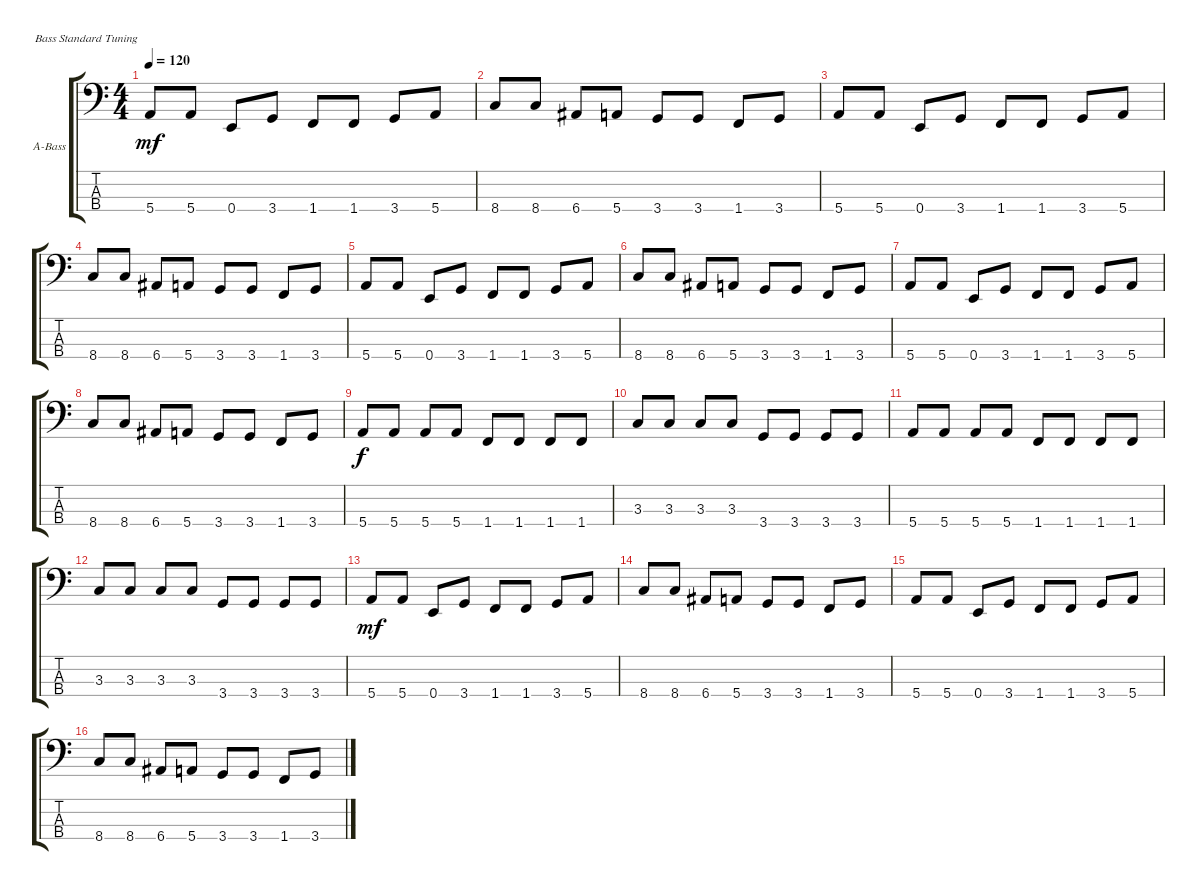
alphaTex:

\defaultSystemsLayout 4
\bracketExtendMode groupsimilarinstruments
\firstSystemTrackNameOrientation horizontal
\otherSystemsTrackNameOrientation horizontal
\track ("Acoustic Bass" "A-Bass") {instrument acousticbass}
\staff {score tabs}
\tuning (G2 D2 A1 E1)
\ts (4 4)
\tempo 120
\clef f4
\ks c
5.4.8{dy mf} 5.4.8 0.4.8 3.4.8 1.4.8 1.4.8 3.4.8 5.4.8 |
8.4.8 8.4.8 6.4.8 5.4.8 3.4.8 3.4.8 1.4.8 3.4.8 |
5.4.8 5.4.8 0.4.8 3.4.8 1.4.8 1.4.8 3.4.8 5.4.8 |
8.4.8 8.4.8 6.4.8 5.4.8 3.4.8 3.4.8 1.4.8 3.4.8 |
5.4.8 5.4.8 0.4.8 3.4.8 1.4.8 1.4.8 3.4.8 5.4.8 |
8.4.8 8.4.8 6.4.8 5.4.8 3.4.8 3.4.8 1.4.8 3.4.8 |
5.4.8 5.4.8 0.4.8 3.4.8 1.4.8 1.4.8 3.4.8 5.4.8 |
8.4.8 8.4.8 6.4.8 5.4.8 3.4.8 3.4.8 1.4.8 3.4.8 |
5.4.8{dy f} 5.4.8 5.4.8 5.4.8 1.4.8 1.4.8 1.4.8 1.4.8 |
3.3.8 3.3.8 3.3.8 3.3.8 3.4.8 3.4.8 3.4.8 3.4.8 |
5.4.8 5.4.8 5.4.8 5.4.8 1.4.8 1.4.8 1.4.8 1.4.8 |
3.3.8 3.3.8 3.3.8 3.3.8 3.4.8 3.4.8 3.4.8 3.4.8 |
5.4.8{dy mf} 5.4.8 0.4.8 3.4.8 1.4.8 1.4.8 3.4.8 5.4.8 |
8.4.8 8.4.8 6.4.8 5.4.8 3.4.8 3.4.8 1.4.8 3.4.8 |
5.4.8 5.4.8 0.4.8 3.4.8 1.4.8 1.4.8 3.4.8 5.4.8 |
8.4.8 8.4.8 6.4.8 5.4.8 3.4.8 3.4.8 1.4.8 3.4.8
